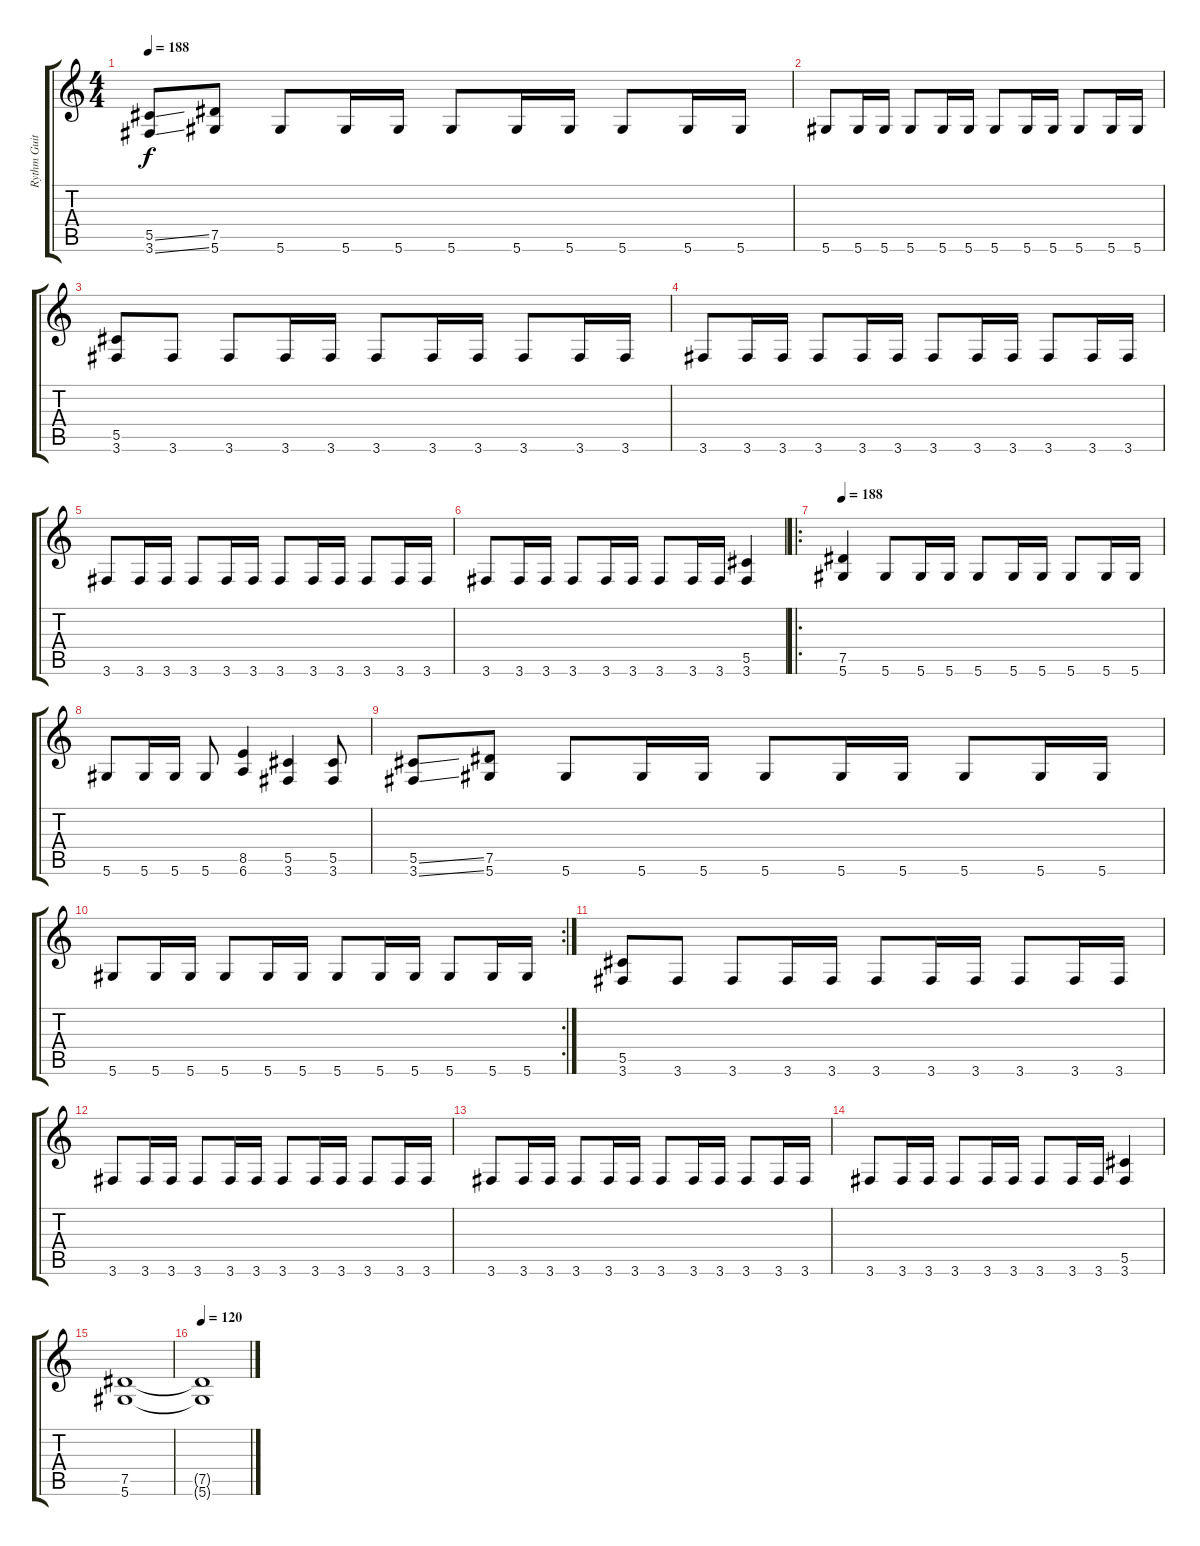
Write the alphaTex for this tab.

\track ("Rythm Guitar " "Rythm Guit") {instrument distortionguitar}
\staff {score tabs}
\tuning (Eb4 Bb3 Gb3 Db3 Ab2 Eb2) {hide}
\ts (4 4)
\tempo 188
\clef g2
\ks c
(5.5{ss} 3.6{ss}).8{dy f} (7.5 5.6).8 5.6.8 5.6.16 5.6.16 5.6.8 5.6.16 5.6.16 5.6.8 5.6.16 5.6.16 |
5.6.8 5.6.16 5.6.16 5.6.8 5.6.16 5.6.16 5.6.8 5.6.16 5.6.16 5.6.8 5.6.16 5.6.16 |
(5.5 3.6).8 3.6.8 3.6.8 3.6.16 3.6.16 3.6.8 3.6.16 3.6.16 3.6.8 3.6.16 3.6.16 |
3.6.8 3.6.16 3.6.16 3.6.8 3.6.16 3.6.16 3.6.8 3.6.16 3.6.16 3.6.8 3.6.16 3.6.16 |
3.6.8 3.6.16 3.6.16 3.6.8 3.6.16 3.6.16 3.6.8 3.6.16 3.6.16 3.6.8 3.6.16 3.6.16 |
3.6.8 3.6.16 3.6.16 3.6.8 3.6.16 3.6.16 3.6.8 3.6.16 3.6.16 (5.5 3.6).4 |
\ro
\tempo 188
(7.5 5.6).4 5.6.8 5.6.16 5.6.16 5.6.8 5.6.16 5.6.16 5.6.8 5.6.16 5.6.16 |
5.6.8 5.6.16 5.6.16 5.6.8 (8.5 6.6).4 (5.5 3.6).4 (5.5 3.6).8 |
(5.5{ss} 3.6{ss}).8 (7.5 5.6).8 5.6.8 5.6.16 5.6.16 5.6.8 5.6.16 5.6.16 5.6.8 5.6.16 5.6.16 |
\rc 2
5.6.8 5.6.16 5.6.16 5.6.8 5.6.16 5.6.16 5.6.8 5.6.16 5.6.16 5.6.8 5.6.16 5.6.16 |
(5.5 3.6).8 3.6.8 3.6.8 3.6.16 3.6.16 3.6.8 3.6.16 3.6.16 3.6.8 3.6.16 3.6.16 |
3.6.8 3.6.16 3.6.16 3.6.8 3.6.16 3.6.16 3.6.8 3.6.16 3.6.16 3.6.8 3.6.16 3.6.16 |
3.6.8 3.6.16 3.6.16 3.6.8 3.6.16 3.6.16 3.6.8 3.6.16 3.6.16 3.6.8 3.6.16 3.6.16 |
3.6.8 3.6.16 3.6.16 3.6.8 3.6.16 3.6.16 3.6.8 3.6.16 3.6.16 (5.5 3.6).4 |
(7.5 5.6).1 |
\tempo 120
(7.5{t} 5.6{t}).1{volume 12}
